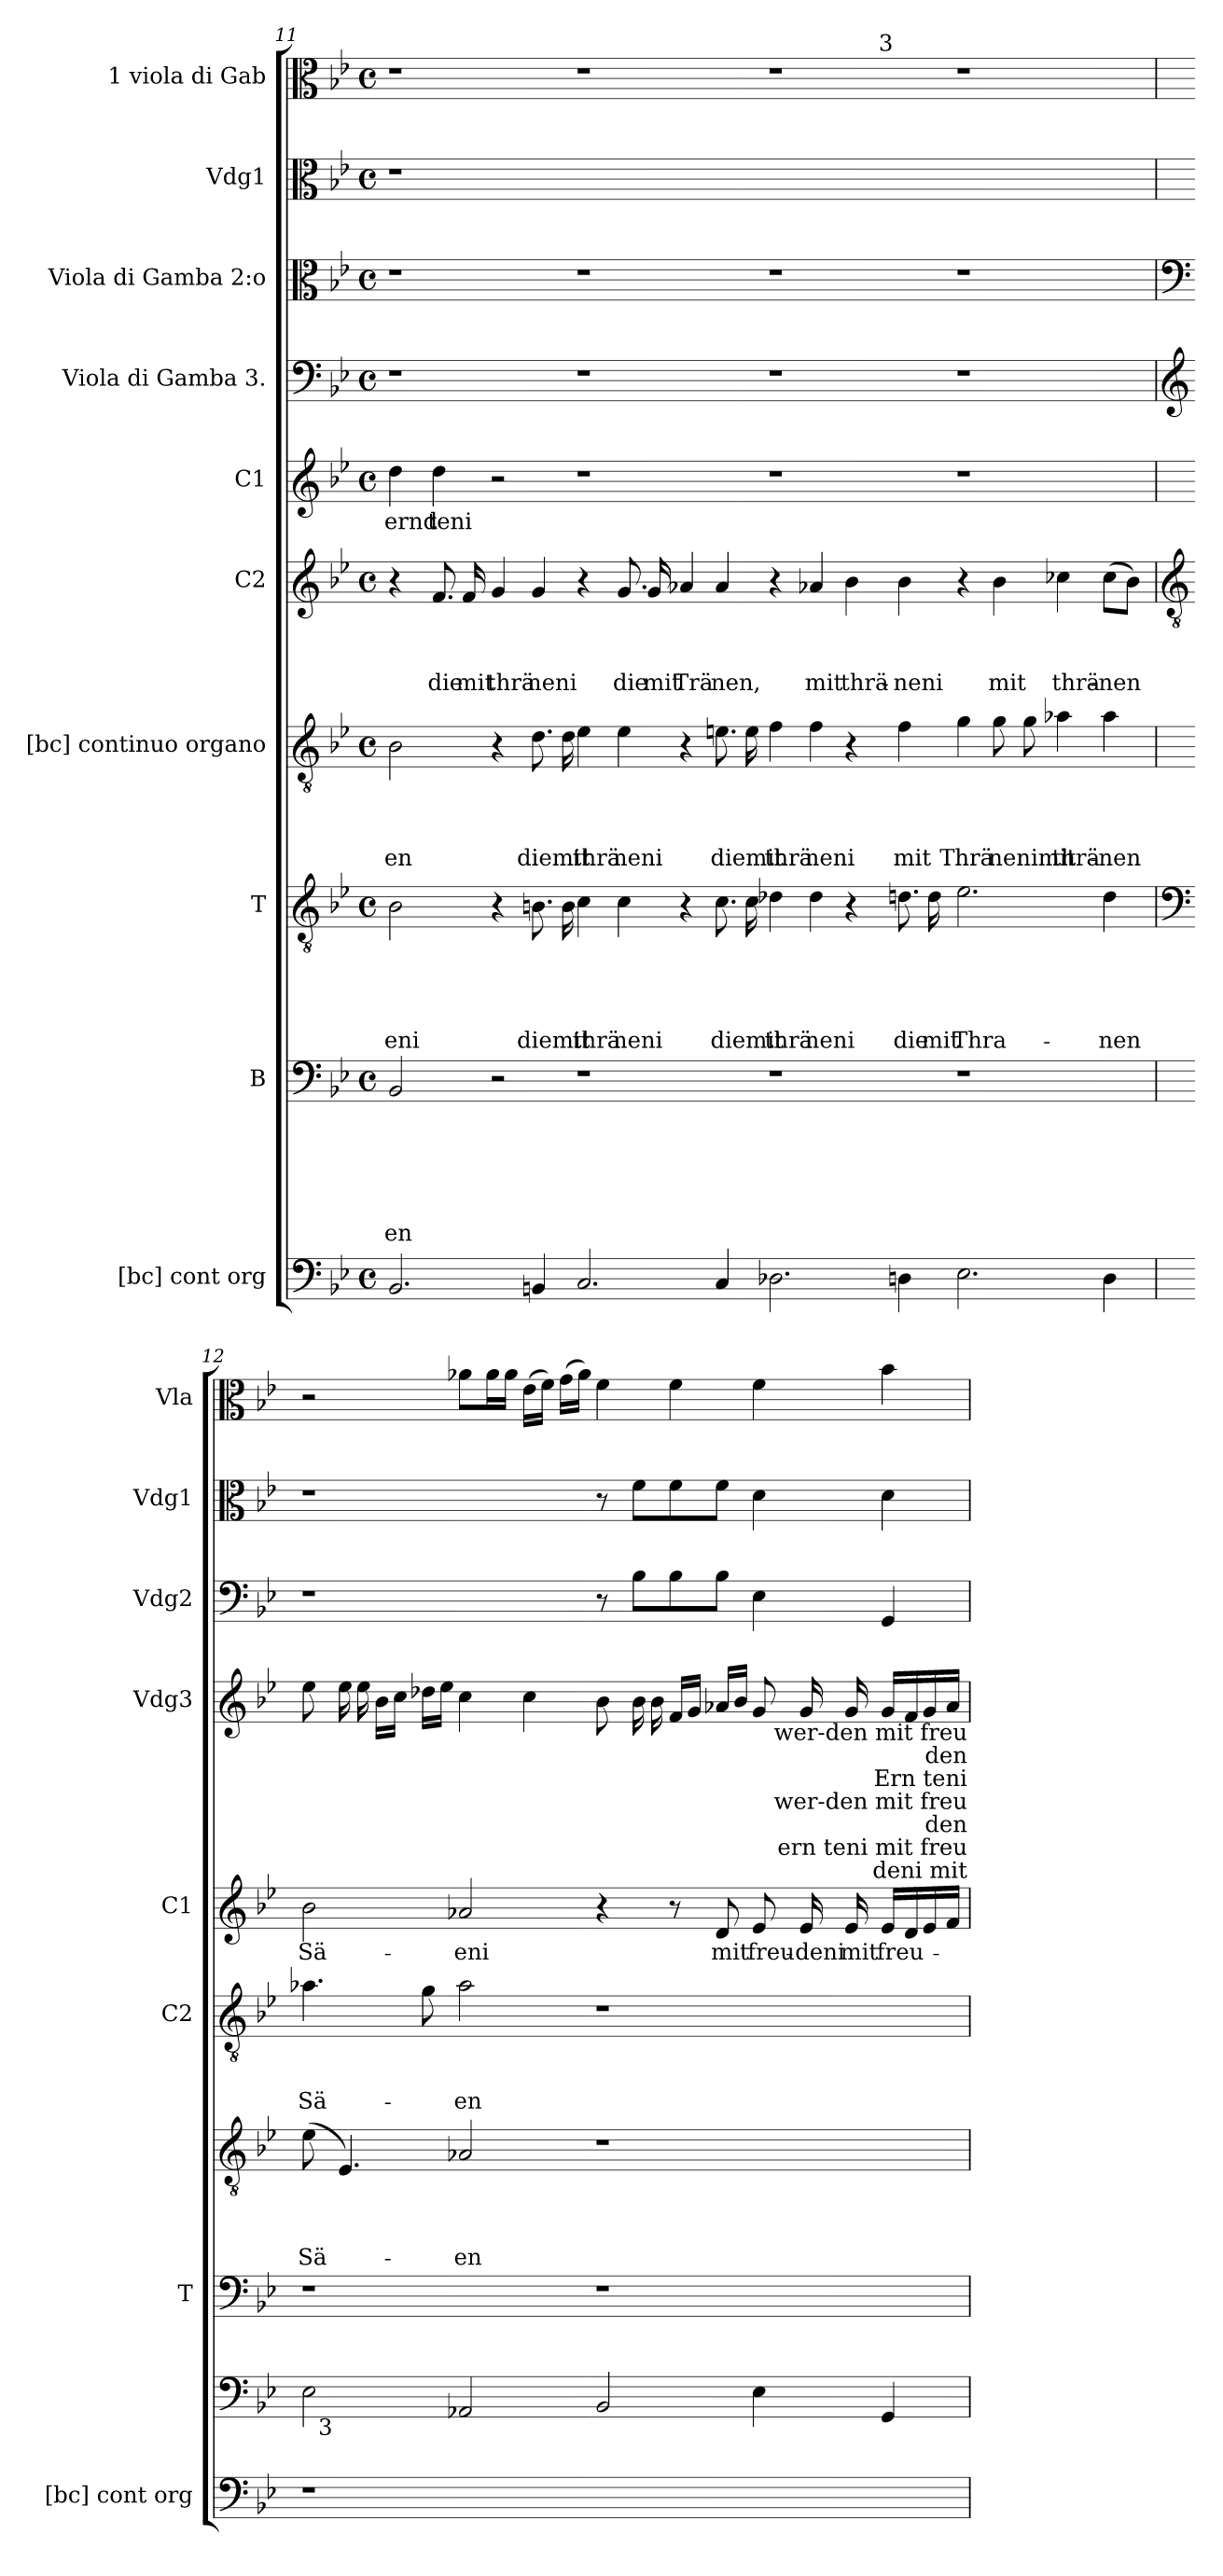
**kern	**kern	**text	**text	**text	**text	**text	**text	**kern	**text	**text	**text	**text	**text	**kern	**text	**text	**text	**text	**kern	**text	**text	**text	**kern	**text	**kern	**kern	**kern	**kern
*part10	*part9	*part9	*part9	*part9	*part9	*part9	*part9	*part8	*part8	*part8	*part8	*part8	*part8	*part7	*part7	*part7	*part7	*part7	*part6	*part6	*part6	*part6	*part5	*part5	*part4	*part3	*part2	*part1
*staff10	*staff9	*staff9	*staff9	*staff9	*staff9	*staff9	*staff9	*staff8	*staff8	*staff8	*staff8	*staff8	*staff8	*staff7	*staff7	*staff7	*staff7	*staff7	*staff6	*staff6	*staff6	*staff6	*staff5	*staff5	*staff4	*staff3	*staff2	*staff1
*I"[bc] cont org	*I"B	*	*	*	*	*	*	*I"T	*	*	*	*	*	*I"[bc] continuo organo	*	*	*	*	*I"C2	*	*	*	*I"C1	*	*I"Viola di Gamba 3.	*I"Viola di Gamba 2:o	*I"Vdg1	*I"1 viola di Gab
*I'[bc] cont org	*	*	*	*	*	*	*	*I'T	*	*	*	*	*	*	*	*	*	*	*I'C2	*	*	*	*I'C1	*	*I'Vdg3	*I'Vdg2	*I'Vdg1	*I'Vla
!!LO:LB:g=z
*clefF4	*clefF4	*	*	*	*	*	*	*clefGv2	*	*	*	*	*	*clefGv2	*	*	*	*	*clefG2	*	*	*	*clefG2	*	*clefF4	*clefC3	*clefC3	*clefC3
*k[b-e-]	*k[b-e-]	*	*	*	*	*	*	*k[b-e-]	*	*	*	*	*	*k[b-e-]	*	*	*	*	*k[b-e-]	*	*	*	*k[b-e-]	*	*k[b-e-]	*k[b-e-]	*k[b-e-]	*k[b-e-]
*B-:	*B-:	*	*	*	*	*	*	*B-:	*	*	*	*	*	*B-:	*	*	*	*	*B-:	*	*	*	*B-:	*	*B-:	*B-:	*B-:	*B-:
*M4/4	*M4/4	*	*	*	*	*	*	*M4/4	*	*	*	*	*	*M4/4	*	*	*	*	*M4/4	*	*	*	*M4/4	*	*M4/4	*M4/4	*M4/4	*M4/4
*met(c)	*met(c)	*	*	*	*	*	*	*met(c)	*	*	*	*	*	*met(c)	*	*	*	*	*met(c)	*	*	*	*met(c)	*	*met(c)	*met(c)	*met(c)	*met(c)
=11	=11	=11	=11	=11	=11	=11	=11	=11	=11	=11	=11	=11	=11	=11	=11	=11	=11	=11	=11	=11	=11	=11	=11	=11	=11	=11	=11	=11
!	!	!	!	!	!	!	!LO:LY:b	!	!	!	!	!	!LO:LY:b	!	!	!	!	!LO:LY:b	!	!	!	!	!	!LO:LY:b	!	!	!	!
*	*	*	*	*	*	*	*	*	*	*	*	*	*	*	*	*	*	*	*	*	*	*	*	*	*	*	*	*^
2.BB-</	2BB-/	.	.	.	.	.	-en	2B-\	.	.	.	.	-eni	2B-\	.	.	.	-en	4r	.	.	.	4dd\	ernd-	1r	1r	1r	1r	1ryy
!	!	!	!	!	!	!	!	!	!	!	!	!	!	!	!	!	!	!	!	!	!	!LO:LY:b	!	!LO:LY:b:rj	!	!	!	!	!
.	.	.	.	.	.	.	.	.	.	.	.	.	.	.	.	.	.	.	8.f/	.	.	die	4dd\	-teni	.	.	.	.	.
!	!	!	!	!	!	!	!	!	!	!	!	!	!	!	!	!	!	!	!	!	!	!LO:LY:b	!	!	!	!	!	!	!
.	.	.	.	.	.	.	.	.	.	.	.	.	.	.	.	.	.	.	16f/	.	.	mit	.	.	.	.	.	.	.
!	!	!	!	!	!	!	!	!	!	!	!	!	!	!	!	!	!	!	!	!	!	!LO:LY:b	!	!	!	!	!	!	!
.	2r	.	.	.	.	.	.	4r	.	.	.	.	.	4r	.	.	.	.	4g/	.	.	thrä-	2r	.	.	.	.	.	.
!	!	!	!	!	!	!	!	!	!	!	!	!	!LO:LY:b	!	!	!	!	!LO:LY:b	!	!	!	!LO:LY:b:rj	!	!	!	!	!	!	!
4BBn</	.	.	.	.	.	.	.	8.Bn\	.	.	.	.	diemit	8.d\	.	.	.	diemit	4g/	.	.	-neni	.	.	.	.	.	.	.
.	.	.	.	.	.	.	.	16B\	.	.	.	.	.	16d\	.	.	.	.	.	.	.	.	.	.	.	.	.	.	.
!	!	!	!	!	!	!	!	!	!	!	!	!	!LO:LY:b	!	!	!	!	!LO:LY:b	!	!	!	!	!	!	!	!	!	!	!
2.C/	1r	.	.	.	.	.	.	4c\	.	.	.	.	thrä-	4e-\	.	.	.	thrä-	4r	.	.	.	1r	.	1r	1r	0.ryy	1r	1ryy
!	!	!	!	!	!	!	!	!	!	!	!	!	!LO:LY:b:rj	!	!	!	!	!LO:LY:b:rj	!	!	!	!LO:LY:b	!	!	!	!	!	!	!
.	.	.	.	.	.	.	.	4c\	.	.	.	.	-neni	4e-\	.	.	.	-neni	8.g/	.	.	die	.	.	.	.	.	.	.
!	!	!	!	!	!	!	!	!	!	!	!	!	!	!	!	!	!	!	!	!	!	!LO:LY:b	!	!	!	!	!	!	!
.	.	.	.	.	.	.	.	.	.	.	.	.	.	.	.	.	.	.	16g/	.	.	mit	.	.	.	.	.	.	.
!	!	!	!	!	!	!	!	!	!	!	!	!	!	!	!	!	!	!	!	!	!	!LO:LY:b	!	!	!	!	!	!	!
.	.	.	.	.	.	.	.	4r	.	.	.	.	.	4r	.	.	.	.	4a-X/	.	.	Trä-	.	.	.	.	.	.	.
!	!	!	!	!	!	!	!	!	!	!	!	!	!LO:LY:b	!	!	!	!	!LO:LY:b	!	!	!	!LO:LY:b	!	!	!	!	!	!	!
4C/	.	.	.	.	.	.	.	8.c\	.	.	.	.	diemit	8.en\	.	.	.	diemit	4a-/	.	.	-nen,	.	.	.	.	.	.	.
.	.	.	.	.	.	.	.	16c\	.	.	.	.	.	16e\	.	.	.	.	.	.	.	.	.	.	.	.	.	.	.
!	!	!	!	!	!	!	!	!	!	!	!	!	!LO:LY:b	!	!	!	!	!LO:LY:b	!	!	!	!	!	!	!	!	!	!	!
2.D-X>\	1r	.	.	.	.	.	.	4d-X\	.	.	.	.	thrä-	4f\	.	.	.	thrä-	4r	.	.	.	1r	.	1r	1r	.	1r	2ryy
!	!	!	!	!	!	!	!	!	!	!	!	!	!LO:LY:b:rj	!	!	!	!	!LO:LY:b:rj	!	!	!	!LO:LY:b	!	!	!	!	!	!	!
.	.	.	.	.	.	.	.	4d-\	.	.	.	.	-neni	4f\	.	.	.	-neni	4a-X/	.	.	mit	.	.	.	.	.	.	.
!	!	!	!	!	!	!	!	!	!	!	!	!	!	!	!	!	!	!	!	!	!	!LO:LY:b	!	!	!	!	!	!	!
.	.	.	.	.	.	.	.	4r	.	.	.	.	.	4r	.	.	.	.	4b-\	.	.	thrä-	.	.	.	.	.	.	8ryy
.	.	.	.	.	.	.	.	.	.	.	.	.	.	.	.	.	.	.	.	.	.	.	.	.	.	.	.	.	32ryy
!	!	!	!	!	!	!	!	!	!	!	!	!	!	!	!	!	!	!	!	!	!	!	!	!	!	!	!	!	!LO:TX:a:t=3
.	.	.	.	.	.	.	.	.	.	.	.	.	.	.	.	.	.	.	.	.	.	.	.	.	.	.	.	.	1ryy
!	!	!	!	!	!	!	!	!	!	!	!	!	!LO:LY:b	!	!	!	!	!LO:LY:b	!	!	!	!LO:LY:b:rj	!	!	!	!	!	!	!
4Dn>\	.	.	.	.	.	.	.	8.dn\	.	.	.	.	die	4f\	.	.	.	mit	4b-\	.	.	-neni	.	.	.	.	.	.	.
!	!	!	!	!	!	!	!	!	!	!	!	!	!LO:LY:b	!	!	!	!	!	!	!	!	!	!	!	!	!	!	!	!
.	.	.	.	.	.	.	.	16d\	.	.	.	.	mit	.	.	.	.	.	.	.	.	.	.	.	.	.	.	.	.
!	!	!	!	!	!	!	!	!	!	!	!	!	!LO:LY:b	!	!	!	!	!LO:LY:b	!	!	!	!	!	!	!	!	!	!	!
2.E-\	1r	.	.	.	.	.	.	2.e-\	.	.	.	.	Thra-	4g\	.	.	.	Thrä-	4r	.	.	.	1r	.	1r	1r	.	1r	.
!	!	!	!	!	!	!	!	!	!	!	!	!	!	!	!	!	!	!LO:LY:b	!	!	!	!LO:LY:b	!	!	!	!	!	!	!
.	.	.	.	.	.	.	.	.	.	.	.	.	.	8g\	.	.	.	-nenimit	4b-\	.	.	mit	.	.	.	.	.	.	.
.	.	.	.	.	.	.	.	.	.	.	.	.	.	8g\	.	.	.	.	.	.	.	.	.	.	.	.	.	.	.
!	!	!	!	!	!	!	!	!	!	!	!	!	!	!	!	!	!	!LO:LY:b	!	!	!	!LO:LY:b	!	!	!	!	!	!	!
.	.	.	.	.	.	.	.	.	.	.	.	.	.	4a-X\	.	.	.	thrä-	4cc-X\	.	.	thrä-	.	.	.	.	.	.	.
.	.	.	.	.	.	.	.	.	.	.	.	.	.	.	.	.	.	.	.	.	.	.	.	.	.	.	.	.	4ryy
!	!	!	!	!	!	!	!	!	!	!	!	!	!LO:LY:b	!	!	!	!	!LO:LY:b:rj	!	!	!	!LO:LY:b	!	!	!	!	!	!	!
4D\	.	.	.	.	.	.	.	4d\	.	.	.	.	-nen	4a-\	.	.	.	-nen	(>8cc-\L	.	.	-nen	.	.	.	.	.	.	.
.	.	.	.	.	.	.	.	.	.	.	.	.	.	.	.	.	.	.	8b-\J)	.	.	.	.	.	.	.	.	.	.
.	.	.	.	.	.	.	.	.	.	.	.	.	.	.	.	.	.	.	.	.	.	.	.	.	.	.	.	.	16.ryy
*	*	*	*	*	*	*	*	*	*	*	*	*	*	*	*	*	*	*	*	*	*	*	*	*	*	*	*	*v	*v
!!LO:PB:g=z
=12	=12	=12	=12	=12	=12	=12	=12	=12	=12	=12	=12	=12	=12	=12	=12	=12	=12	=12	=12	=12	=12	=12	=12	=12	=12	=12	=12	=12
*	*	*	*	*	*	*	*	*clefF4	*	*	*	*	*	*	*	*	*	*	*clefGv2	*	*	*	*	*	*clefG2	*clefF4	*	*
*	*	*	*	*	*	*	*	*	*	*	*	*	*	*	*	*	*	*	*	*	*	*	*	*	*	*	*	*^
!	!	!	!	!	!	!	!	!	!	!	!	!	!	!	!	!	!	!LO:LY:b	!	!	!	!LO:LY:b	!	!LO:LY:b	!	!	!	!	!
*	*^	*	*	*	*	*	*	*	*	*	*	*	*	*	*	*	*	*	*	*	*	*	*	*	*	*	*	*v	*v
1r	2E->\	32.ryy	.	.	.	.	.	.	1r	.	.	.	.	.	(>8e-\	.	.	.	Sä-	4.a-X\	.	.	Sä-	2b-\	Sä-	8ee-\	1r	1r	2r
!	!	!LO:TX:b:t=3	!	!	!	!	!	!	!	!	!	!	!	!	!	!	!	!	!	!	!	!	!	!	!	!	!	!	!
.	.	1ryy	.	.	.	.	.	.	.	.	.	.	.	.	.	.	.	.	.	.	.	.	.	.	.	.	.	.	.
.	.	.	.	.	.	.	.	.	.	.	.	.	.	.	4.E-/)	.	.	.	.	.	.	.	.	.	.	16ee-\	.	.	.
.	.	.	.	.	.	.	.	.	.	.	.	.	.	.	.	.	.	.	.	.	.	.	.	.	.	16ee-\	.	.	.
.	.	.	.	.	.	.	.	.	.	.	.	.	.	.	.	.	.	.	.	.	.	.	.	.	.	16b-\LL	.	.	.
.	.	.	.	.	.	.	.	.	.	.	.	.	.	.	.	.	.	.	.	.	.	.	.	.	.	16cc\JJ	.	.	.
.	.	.	.	.	.	.	.	.	.	.	.	.	.	.	.	.	.	.	.	8g\	.	.	.	.	.	16dd-X\LL	.	.	.
.	.	.	.	.	.	.	.	.	.	.	.	.	.	.	.	.	.	.	.	.	.	.	.	.	.	16ee-\JJ	.	.	.
!	!	!	!	!	!	!	!	!	!	!	!	!	!	!	!	!	!	!	!LO:LY:b	!	!	!	!LO:LY:b	!	!LO:LY:b	!	!	!	!
.	2AA-X/	.	.	.	.	.	.	.	.	.	.	.	.	.	2A-X/	.	.	.	-en	2a-\	.	.	-en	2a-X/	-eni	4cc\	.	.	8a-X\L
.	.	.	.	.	.	.	.	.	.	.	.	.	.	.	.	.	.	.	.	.	.	.	.	.	.	.	.	.	16a-\L
.	.	.	.	.	.	.	.	.	.	.	.	.	.	.	.	.	.	.	.	.	.	.	.	.	.	.	.	.	16a-\JJ
.	.	.	.	.	.	.	.	.	.	.	.	.	.	.	.	.	.	.	.	.	.	.	.	.	.	4cc\	.	.	(>16e-\LL
.	.	.	.	.	.	.	.	.	.	.	.	.	.	.	.	.	.	.	.	.	.	.	.	.	.	.	.	.	16f\JJ)
.	.	.	.	.	.	.	.	.	.	.	.	.	.	.	.	.	.	.	.	.	.	.	.	.	.	.	.	.	(>16g\LL
.	.	.	.	.	.	.	.	.	.	.	.	.	.	.	.	.	.	.	.	.	.	.	.	.	.	.	.	.	16a-\JJ)
1ryy	2BB-/	.	.	.	.	.	.	.	1r	.	.	.	.	.	1r	.	.	.	.	1r	.	.	.	4r	.	8b-\	8r	8r	4f\
.	.	2ryy	.	.	.	.	.	.	.	.	.	.	.	.	.	.	.	.	.	.	.	.	.	.	.	.	.	.	.
.	.	.	.	.	.	.	.	.	.	.	.	.	.	.	.	.	.	.	.	.	.	.	.	.	.	16b-\	8B-\L	8f\L	.
.	.	.	.	.	.	.	.	.	.	.	.	.	.	.	.	.	.	.	.	.	.	.	.	.	.	16b-\	.	.	.
.	.	.	.	.	.	.	.	.	.	.	.	.	.	.	.	.	.	.	.	.	.	.	.	8r	.	16f/LL	8B-\	8f\	4f\
.	.	.	.	.	.	.	.	.	.	.	.	.	.	.	.	.	.	.	.	.	.	.	.	.	.	16g/JJ	.	.	.
!	!	!	!	!	!	!	!	!	!	!	!	!	!	!	!	!	!	!	!	!	!	!	!	!	!LO:LY:b	!	!	!	!
.	.	.	.	.	.	.	.	.	.	.	.	.	.	.	.	.	.	.	.	.	.	.	.	8d/	mit	16a-X/LL	8B-\J	8f\J	.
.	.	.	.	.	.	.	.	.	.	.	.	.	.	.	.	.	.	.	.	.	.	.	.	.	.	16b-/JJ	.	.	.
!	!	!	!	!	!	!	!	!	!	!	!	!	!	!	!	!	!	!	!	!	!	!	!	!	!LO:LY:b	!	!	!	!
.	4E-\	.	.	.	.	.	.	.	.	.	.	.	.	.	.	.	.	.	.	.	.	.	.	8e-/	freu-	8g/	4E-\	4d\	4f\
.	.	4ryy	.	.	.	.	.	.	.	.	.	.	.	.	.	.	.	.	.	.	.	.	.	.	.	.	.	.	.
!	!	!	!	!	!	!	!	!	!	!	!	!	!	!	!	!	!	!	!	!	!	!	!	!	!LO:LY:b:rj	!	!	!	!
.	.	.	.	.	.	.	.	.	.	.	.	.	.	.	.	.	.	.	.	.	.	.	.	16e-/	-deni	16g/	.	.	.
!	!	!	!	!	!	!	!	!	!	!	!	!	!	!	!	!	!	!	!	!	!	!	!	!	!LO:LY:b	!	!	!	!
.	.	.	.	.	.	.	.	.	.	.	.	.	.	.	.	.	.	.	.	.	.	.	.	16e-/	mit	16g/	.	.	.
!	!	!	!	!	!	!	!	!	!	!	!	!	!	!	!	!	!	!	!	!	!	!	!	!	!LO:LY:b	!	!	!	!
.	4GG</	.	.	.	.	.	.	.	.	.	.	.	.	.	.	.	.	.	.	.	.	.	.	16e-/LL	freu-	16g/LL	4GG/	4d\	4b-\
.	.	8ryy	.	.	.	.	.	.	.	.	.	.	.	.	.	.	.	.	.	.	.	.	.	.	.	.	.	.	.
.	.	.	.	.	.	.	.	.	.	.	.	.	.	.	.	.	.	.	.	.	.	.	.	16d/	.	16f/	.	.	.
.	.	.	.	.	.	.	.	.	.	.	.	.	.	.	.	.	.	.	.	.	.	.	.	16e-/	.	16g/	.	.	.
.	.	16ryy	.	.	.	.	.	.	.	.	.	.	.	.	.	.	.	.	.	.	.	.	.	.	.	.	.	.	.
.	.	.	.	.	.	.	.	.	.	.	.	.	.	.	.	.	.	.	.	.	.	.	.	16f/JJ	.	16a-/JJ	.	.	.
.	.	64ryy	.	.	.	.	.	.	.	.	.	.	.	.	.	.	.	.	.	.	.	.	.	.	.	.	.	.	.
!	!	!	!	!	!	!	!	!	!	!	!	!	!	!	!	!	!	!	!	!	!	!	!	!	!	!LO:TX:b:t=wer-den mit freu	!	!	!
!	!	!	!	!	!	!	!	!	!	!	!	!	!	!	!	!	!	!	!	!	!	!	!	!	!	!LO:TX:b:t=den	!	!	!
!	!	!	!	!	!	!	!	!	!	!	!	!	!	!	!	!	!	!	!	!	!	!	!	!	!	!LO:TX:b:t=Ern teni	!	!	!
!	!	!	!	!	!	!	!	!	!	!	!	!	!	!	!	!	!	!	!	!	!	!	!	!	!	!LO:TX:b:t=wer-den mit freu	!	!	!
!	!	!	!	!	!	!	!	!	!	!	!	!	!	!	!	!	!	!	!	!	!	!	!	!	!	!LO:TX:b:t=den	!	!	!
!	!	!	!	!	!	!	!	!	!	!	!	!	!	!	!	!	!	!	!	!	!	!	!	!	!	!LO:TX:b:t=ern teni mit freu	!	!	!
!	!	!	!	!	!	!	!	!	!	!	!	!	!	!	!	!	!	!	!	!	!	!	!	!	!	!LO:TX:b:t=deni mit	!	!	!
*	*v	*v	*	*	*	*	*	*	*	*	*	*	*	*	*	*	*	*	*	*	*	*	*	*	*	*	*	*	*
=	=	=	=	=	=	=	=	=	=	=	=	=	=	=	=	=	=	=	=	=	=	=	=	=	=	=	=	=
*-	*-	*-	*-	*-	*-	*-	*-	*-	*-	*-	*-	*-	*-	*-	*-	*-	*-	*-	*-	*-	*-	*-	*-	*-	*-	*-	*-	*-
